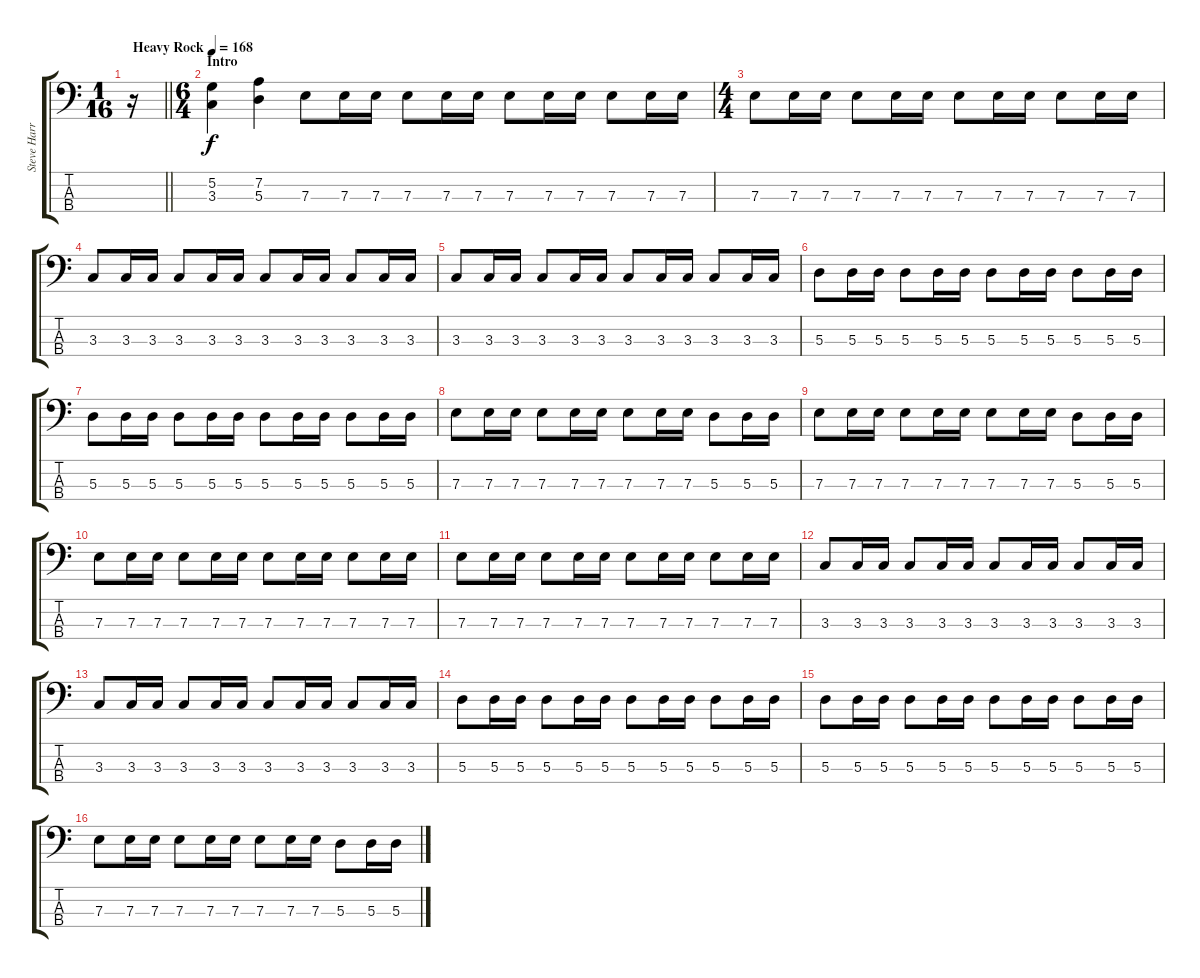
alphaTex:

\track ("Steve Harris" "Steve Harr") {instrument electricbassfinger}
\staff {score tabs}
\tuning (G2 D2 A1 E1) {hide}
\ts (1 16)
\tempo (168 "Heavy Rock")
\clef f4
\barLineRight lightlight
\ks c
r.16{dy f instrument electricbassfinger} |
\ts (6 4)
\section ("" "Intro")
(5.2 3.3).4 (7.2 5.3).4 7.3.8 7.3.16 7.3.16 7.3.8 7.3.16 7.3.16 7.3.8 7.3.16 7.3.16 7.3.8 7.3.16 7.3.16 |
\ts (4 4)
7.3.8 7.3.16 7.3.16 7.3.8 7.3.16 7.3.16 7.3.8 7.3.16 7.3.16 7.3.8 7.3.16 7.3.16 |
3.3.8 3.3.16 3.3.16 3.3.8 3.3.16 3.3.16 3.3.8 3.3.16 3.3.16 3.3.8 3.3.16 3.3.16 |
3.3.8 3.3.16 3.3.16 3.3.8 3.3.16 3.3.16 3.3.8 3.3.16 3.3.16 3.3.8 3.3.16 3.3.16 |
5.3.8 5.3.16 5.3.16 5.3.8 5.3.16 5.3.16 5.3.8 5.3.16 5.3.16 5.3.8 5.3.16 5.3.16 |
5.3.8 5.3.16 5.3.16 5.3.8 5.3.16 5.3.16 5.3.8 5.3.16 5.3.16 5.3.8 5.3.16 5.3.16 |
7.3.8 7.3.16 7.3.16 7.3.8 7.3.16 7.3.16 7.3.8 7.3.16 7.3.16 5.3.8 5.3.16 5.3.16 |
7.3.8 7.3.16 7.3.16 7.3.8 7.3.16 7.3.16 7.3.8 7.3.16 7.3.16 5.3.8 5.3.16 5.3.16 |
7.3.8 7.3.16 7.3.16 7.3.8 7.3.16 7.3.16 7.3.8 7.3.16 7.3.16 7.3.8 7.3.16 7.3.16 |
7.3.8 7.3.16 7.3.16 7.3.8 7.3.16 7.3.16 7.3.8 7.3.16 7.3.16 7.3.8 7.3.16 7.3.16 |
3.3.8 3.3.16 3.3.16 3.3.8 3.3.16 3.3.16 3.3.8 3.3.16 3.3.16 3.3.8 3.3.16 3.3.16 |
3.3.8 3.3.16 3.3.16 3.3.8 3.3.16 3.3.16 3.3.8 3.3.16 3.3.16 3.3.8 3.3.16 3.3.16 |
5.3.8 5.3.16 5.3.16 5.3.8 5.3.16 5.3.16 5.3.8 5.3.16 5.3.16 5.3.8 5.3.16 5.3.16 |
5.3.8 5.3.16 5.3.16 5.3.8 5.3.16 5.3.16 5.3.8 5.3.16 5.3.16 5.3.8 5.3.16 5.3.16 |
7.3.8 7.3.16 7.3.16 7.3.8 7.3.16 7.3.16 7.3.8 7.3.16 7.3.16 5.3.8 5.3.16 5.3.16
